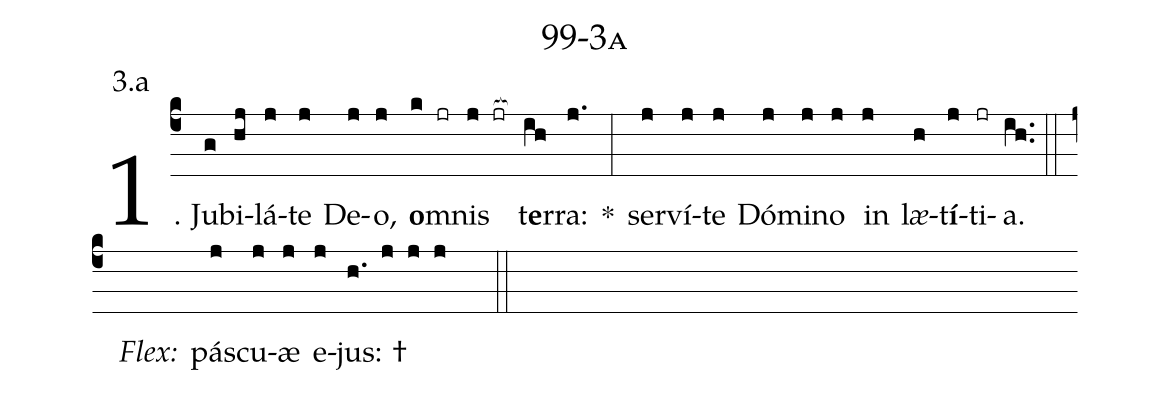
name: 99-3a;
annotation: 3.a;
%%
(c4)1. Ju(g)bi(hj)lá(j)te(j) De(j)o,(j) <b>o</b>m(k jr)nis(j jr[ocb:1{]) t<b>e</b>r(ih[ocb:0}])ra:(j.) *(:) ser(j)ví(j)te(j) Dó(j)mi(j)no(j) in(j) l<i>æ</i>(h)t<b>í</b>(j)ti(jr)a.(ih..) (::)
<i>Flex:</i>()  pás(j)cu(j)æ(j) e(j)jus: †(h. j j j  ::)
